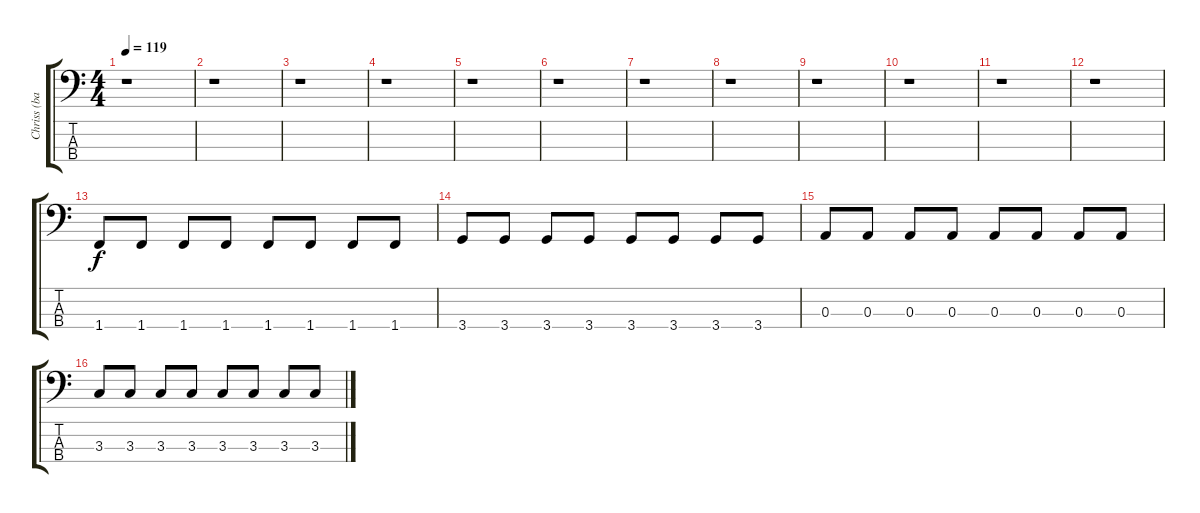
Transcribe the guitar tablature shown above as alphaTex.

\track ("Chriss (bass OD)" "Chriss (ba") {instrument overdrivenguitar}
\staff {score tabs}
\tuning (G2 D2 A1 E1) {hide}
\ts (4 4)
\tempo 119
\clef f4
\ks c
r.1{dy f} |
r.1 |
r.1 |
r.1 |
r.1 |
r.1 |
r.1 |
r.1 |
r.1 |
r.1 |
r.1 |
r.1 |
1.4.8 1.4.8 1.4.8 1.4.8 1.4.8 1.4.8 1.4.8 1.4.8 |
3.4.8 3.4.8 3.4.8 3.4.8 3.4.8 3.4.8 3.4.8 3.4.8 |
0.3.8 0.3.8 0.3.8 0.3.8 0.3.8 0.3.8 0.3.8 0.3.8 |
3.3.8 3.3.8 3.3.8 3.3.8 3.3.8 3.3.8 3.3.8 3.3.8
